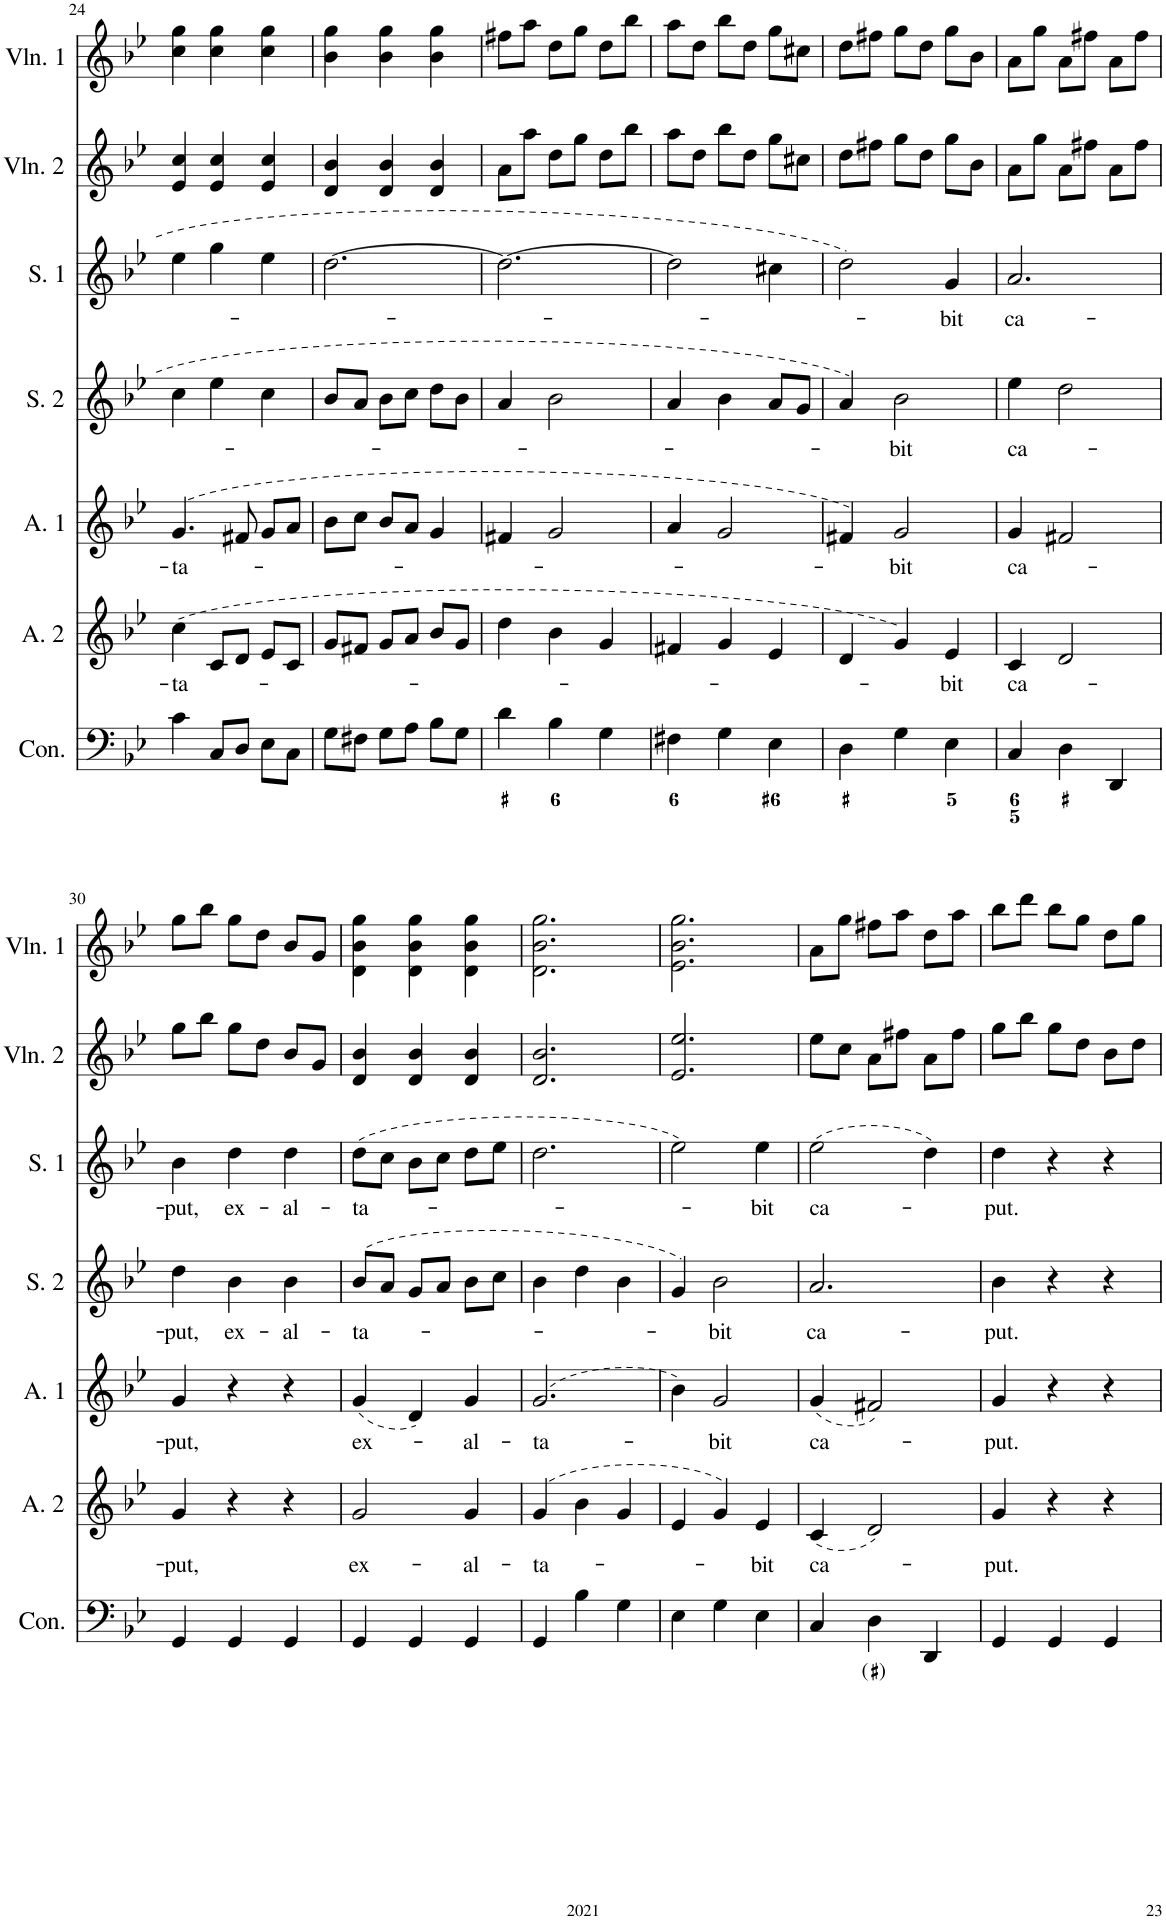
**kern	**kern	**kern	**text	**kern	**text	**kern	**text	**kern	**text	**kern	**kern
*part8	*part7	*part6	*part6	*part5	*part5	*part4	*part4	*part3	*part3	*part2	*part1
*staff8	*staff7	*staff6	*staff6	*staff5	*staff5	*staff4	*staff4	*staff3	*staff3	*staff2	*staff1
*I"Continuo	*I"Continuo	*I"Alto 2	*	*I"Alto 1	*	*I"Soprano 2	*	*I"Soprano 1	*	*I"Violin 2	*I"Violin 1
*I'Con.	*I'Con.	*I'A. 2	*	*I'A. 1	*	*I'S. 2	*	*I'S. 1	*	*I'Vln. 2	*I'Vln. 1
!!LO:PB:g=z
*clefF4	*clefF4	*clefG2	*	*clefG2	*	*clefG2	*	*clefG2	*	*clefG2	*clefG2
*k[b-e-]	*k[b-e-]	*k[b-e-]	*	*k[b-e-]	*	*k[b-e-]	*	*k[b-e-]	*	*k[b-e-]	*k[b-e-]
*M3/4	*M3/4	*M3/4	*	*M3/4	*	*M3/4	*	*M3/4	*	*M3/4	*M3/4
=24	=24	=24	=24	=24	=24	=24	=24	=24	=24	=24	=24
!	!	!	!LO:LY:b	!	!LO:LY:b	!	!	!	!	!	!
4c	4c\	(4cc\	-ta-	(4.g/	-ta-	4cc\	.	4ee-\	.	4e-/ 4cc/	4cc\ 4gg\
8C/L	8C/L	8c/L	.	.	.	4ee-\	.	4gg\	.	4e-/ 4cc/	4cc\ 4gg\
8D/J	8D/J	8d/J	.	8f#X/	.	.	.	.	.	.	.
8E-\L	8E-\L	8e-/L	.	8g/L	.	4cc\	.	4ee-\	.	4e-/ 4cc/	4cc\ 4gg\
8C\J	8C\J	8c/J	.	8a/J	.	.	.	.	.	.	.
=25	=25	=25	=25	=25	=25	=25	=25	=25	=25	=25	=25
8G\L	8G\L	8g/L	.	8b-\L	.	8b-/L	.	[2.dd\	.	4d/ 4b-/	4b-\ 4gg\
8F#X\J	8F#X\J	8f#X/J	.	8cc\J	.	8a/J	.	.	.	.	.
8G\L	8G\L	8g/L	.	8b-/L	.	8b-\L	.	.	.	4d/ 4b-/	4b-\ 4gg\
8A\J	8A\J	8a/J	.	8a/J	.	8cc\J	.	.	.	.	.
8B-\L	8B-\L	8b-/L	.	4g/	.	8dd\L	.	.	.	4d/ 4b-/	4b-\ 4gg\
8G\J	8G\J	8g/J	.	.	.	8b-\J	.	.	.	.	.
=26	=26	=26	=26	=26	=26	=26	=26	=26	=26	=26	=26
4d	4d\	4dd\	.	4f#X/	.	4a/	.	2.dd\_	.	8a\L	8ff#X\L
.	.	.	.	.	.	.	.	.	.	8aa\J	8aa\J
4B-	4B-\	4b-\	.	2g/	.	2b-\	.	.	.	8dd\L	8dd\L
.	.	.	.	.	.	.	.	.	.	8gg\J	8gg\J
4G	4G\	4g/	.	.	.	.	.	.	.	8dd\L	8dd\L
.	.	.	.	.	.	.	.	.	.	8bb-\J	8bb-\J
=27	=27	=27	=27	=27	=27	=27	=27	=27	=27	=27	=27
4F#X	4F#X\	4f#X/	.	4a/	.	4a/	.	2dd\]	.	8aa\L	8aa\L
.	.	.	.	.	.	.	.	.	.	8dd\J	8dd\J
4G	4G\	4g/	.	2g/	.	4b-\	.	.	.	8bb-\L	8bb-\L
.	.	.	.	.	.	.	.	.	.	8dd\J	8dd\J
4E-	4E-\	4e-/	.	.	.	8a/L	.	4cc#X\	.	8gg\L	8gg\L
.	.	.	.	.	.	8g/J	.	.	.	8cc#X\J	8cc#X\J
=28	=28	=28	=28	=28	=28	=28	=28	=28	=28	=28	=28
4D	4D\	4d/	.	4f#X/)	.	4a/	.	2dd\	.	8dd\L	8dd\L
.	.	.	.	.	.	.	.	.	.	8ff#X\J	8ff#X\J
!	!	!	!	!	!LO:LY:b	!	!LO:LY:b	!	!	!	!
4G	4G\	4g/)	.	2g/	-bit	2b-\	-bit	.	.	8gg\L	8gg\L
.	.	.	.	.	.	.	.	.	.	8dd\J	8dd\J
!	!	!	!LO:LY:b	!	!	!	!	!	!LO:LY:b	!	!
4E-	4E-\	4e-/	-bit	.	.	.	.	4g/	-bit	8gg\L	8gg\L
.	.	.	.	.	.	.	.	.	.	8b-\J	8b-\J
=29	=29	=29	=29	=29	=29	=29	=29	=29	=29	=29	=29
!	!	!	!LO:LY:b	!	!LO:LY:b	!	!LO:LY:b	!	!LO:LY:b	!	!
4C	4C/	4c/	ca-	4g/	ca-	4ee-\	ca-	2.a/	ca-	8a\L	8a\L
.	.	.	.	.	.	.	.	.	.	8gg\J	8gg\J
4D	4D\	2d/	.	2f#X/	.	2dd\	.	.	.	8a\L	8a\L
.	.	.	.	.	.	.	.	.	.	8ff#X\J	8ff#X\J
4DD	4DD/	.	.	.	.	.	.	.	.	8a\L	8a\L
.	.	.	.	.	.	.	.	.	.	8ff#\J	8ff#\J
!!LO:LB:g=z
=30	=30	=30	=30	=30	=30	=30	=30	=30	=30	=30	=30
!	!	!	!LO:LY:b	!	!LO:LY:b	!	!LO:LY:b	!	!LO:LY:b	!	!
4GG	4GG/	4g/	-put,	4g/	-put,	4dd\	-put,	4b-\	-put,	8gg\L	8gg\L
.	.	.	.	.	.	.	.	.	.	8bb-\J	8bb-\J
!	!	!	!	!	!	!	!LO:LY:b	!	!LO:LY:b	!	!
4GG	4GG/	4r	.	4r	.	4b-\	ex-	4dd\	ex-	8gg\L	8gg\L
.	.	.	.	.	.	.	.	.	.	8dd\J	8dd\J
!	!	!	!	!	!	!	!LO:LY:b	!	!LO:LY:b	!	!
4GG	4GG/	4r	.	4r	.	4b-\	-al-	4dd\	-al-	8b-/L	8b-/L
.	.	.	.	.	.	.	.	.	.	8g/J	8g/J
=31	=31	=31	=31	=31	=31	=31	=31	=31	=31	=31	=31
!	!	!	!LO:LY:b	!	!LO:LY:b	!	!LO:LY:b	!	!LO:LY:b	!	!
4GG	4GG/	2g/	ex-	(4g/	ex-	(8b-/L	-ta-	(8dd\L	-ta-	4d/ 4b-/	4d\ 4b-\ 4gg\
.	.	.	.	.	.	8a/J	.	8cc\J	.	.	.
4GG	4GG/	.	.	4d/)	.	8g/L	.	8b-\L	.	4d/ 4b-/	4d\ 4b-\ 4gg\
.	.	.	.	.	.	8a/J	.	8cc\J	.	.	.
!	!	!	!LO:LY:b	!	!LO:LY:b	!	!	!	!	!	!
4GG	4GG/	4g/	-al-	4g/	-al-	8b-\L	.	8dd\L	.	4d/ 4b-/	4d\ 4b-\ 4gg\
.	.	.	.	.	.	8cc\J	.	8ee-\J	.	.	.
=32	=32	=32	=32	=32	=32	=32	=32	=32	=32	=32	=32
!	!	!	!LO:LY:b	!	!LO:LY:b	!	!	!	!	!	!
4GG	4GG/	(4g/	-ta-	(2.g/	-ta-	4b-\	.	2.dd\	.	2.d/ 2.b-/	2.d\ 2.b-\ 2.gg\
4B-	4B-\	4b-\	.	.	.	4dd\	.	.	.	.	.
4G	4G\	4g/	.	.	.	4b-\	.	.	.	.	.
=33	=33	=33	=33	=33	=33	=33	=33	=33	=33	=33	=33
4E-	4E-\	4e-/	.	4b-\)	.	4g/)	.	2ee-\)	.	2.e-/ 2.ee-/	2.e-\ 2.b-\ 2.gg\
!	!	!	!	!	!LO:LY:b	!	!LO:LY:b	!	!	!	!
4G	4G\	4g/)	.	2g/	-bit	2b-\	-bit	.	.	.	.
!	!	!	!LO:LY:b	!	!	!	!	!	!LO:LY:b	!	!
4E-	4E-\	4e-/	-bit	.	.	.	.	4ee-\	bit	.	.
=34	=34	=34	=34	=34	=34	=34	=34	=34	=34	=34	=34
!	!	!	!LO:LY:b	!	!LO:LY:b	!	!LO:LY:b	!	!LO:LY:b	!	!
4C	4C/	(4c/	ca-	(4g/	ca-	2.a/	ca-	(2ee-\	ca-	8ee-\L	8a\L
.	.	.	.	.	.	.	.	.	.	8cc\J	8gg\J
!	!LO:TX:b:t=(  )	!	!	!	!	!	!	!	!	!	!
!LO:TX:b:t=(  )	!	!	!	!	!	!	!	!	!	!	!
4D	4D\	2d/)	.	2f#X/)	.	.	.	.	.	8a\L	8ff#X\L
.	.	.	.	.	.	.	.	.	.	8ff#X\J	8aa\J
4DD	4DD/	.	.	.	.	.	.	4dd\)	.	8a\L	8dd\L
.	.	.	.	.	.	.	.	.	.	8ff#\J	8aa\J
=35	=35	=35	=35	=35	=35	=35	=35	=35	=35	=35	=35
!	!	!	!LO:LY:b	!	!LO:LY:b	!	!LO:LY:b	!	!LO:LY:b	!	!
4GG	4GG/	4g/	-put.	4g/	-put.	4b-\	-put.	4dd\	-put.	8gg\L	8bb-\L
.	.	.	.	.	.	.	.	.	.	8bb-\J	8ddd\J
4GG	4GG/	4r	.	4r	.	4r	.	4r	.	8gg\L	8bb-\L
.	.	.	.	.	.	.	.	.	.	8dd\J	8gg\J
4GG	4GG/	4r	.	4r	.	4r	.	4r	.	8b-\L	8dd\L
.	.	.	.	.	.	.	.	.	.	8dd\J	8gg\J
=	=	=	=	=	=	=	=	=	=	=	=
*-	*-	*-	*-	*-	*-	*-	*-	*-	*-	*-	*-
